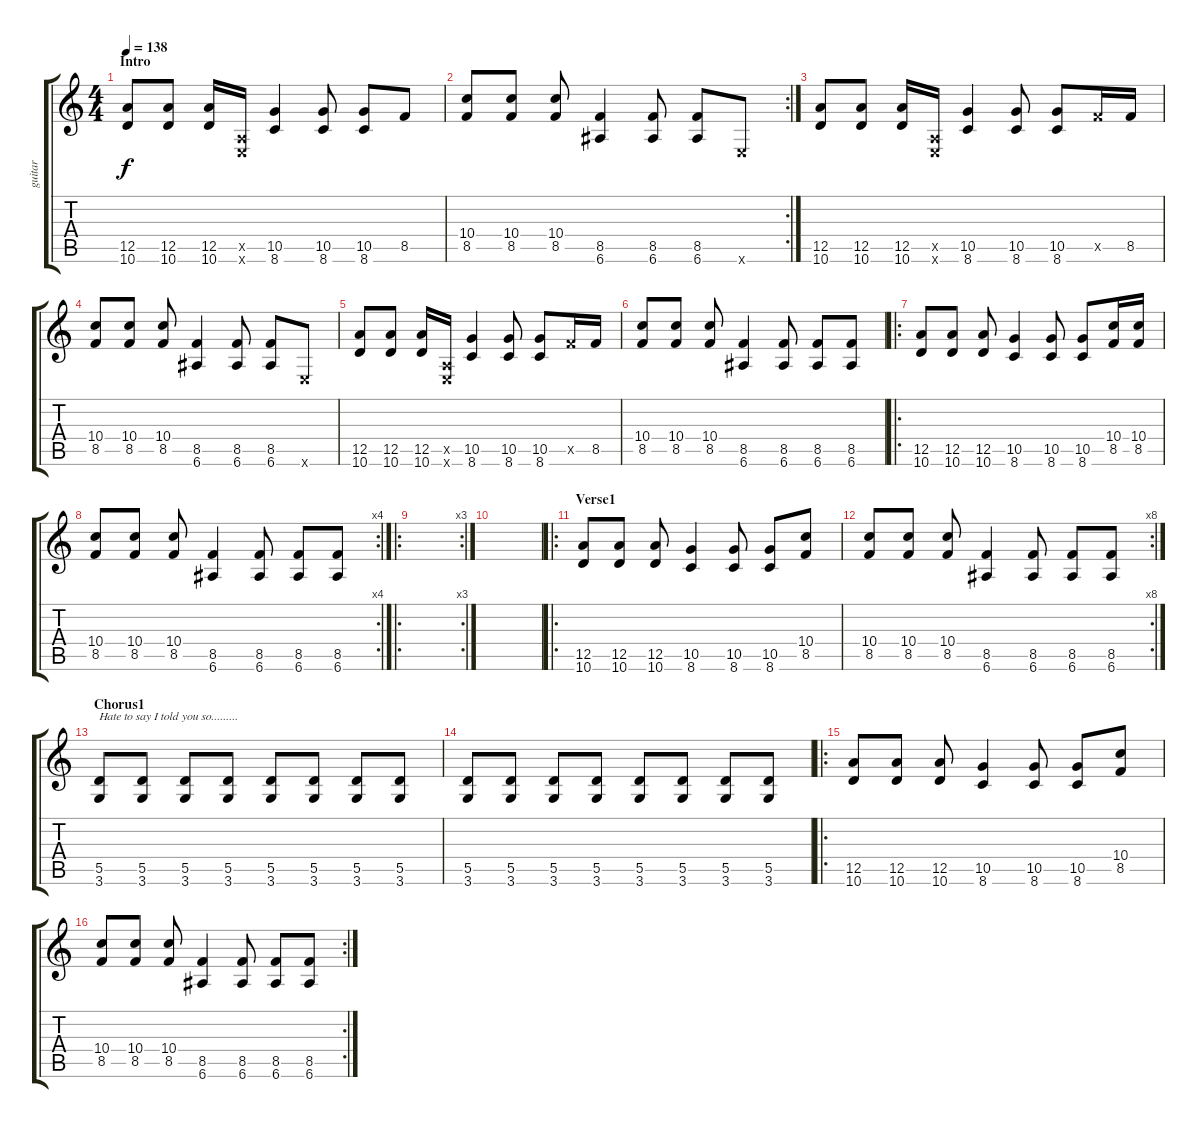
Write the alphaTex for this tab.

\track ("guitar" "guitar") {instrument acousticguitarsteel}
\staff {score tabs}
\tuning (E4 B3 G3 D3 A2 E2) {hide}
\ts (4 4)
\section ("" "Intro")
\tempo 138
\clef g2
\ks c
(12.5 10.6).8{dy f instrument acousticguitarsteel} (12.5 10.6).8 (12.5 10.6).16 (0.5{x} 0.6{x}).16 (10.5 8.6).4 (10.5 8.6).8 (10.5 8.6).8 8.5.8 |
\rc 2
(10.4 8.5).8 (10.4 8.5).8 (10.4 8.5).8 (8.5 6.6).4 (8.5 6.6).8 (8.5 6.6).8 0.6{x}.8 |
(12.5 10.6).8 (12.5 10.6).8 (12.5 10.6).16 (0.5{x} 0.6{x}).16 (10.5 8.6).4 (10.5 8.6).8 (10.5 8.6).8 8.5{x}.16 8.5.16 |
(10.4 8.5).8 (10.4 8.5).8 (10.4 8.5).8 (8.5 6.6).4 (8.5 6.6).8 (8.5 6.6).8 0.6{x}.8 |
(12.5 10.6).8 (12.5 10.6).8 (12.5 10.6).16 (0.5{x} 0.6{x}).16 (10.5 8.6).4 (10.5 8.6).8 (10.5 8.6).8 8.5{x}.16 8.5.16 |
(10.4 8.5).8 (10.4 8.5).8 (10.4 8.5).8 (8.5 6.6).4 (8.5 6.6).8 (8.5 6.6).8 (8.5 6.6).8 |
\ro
(12.5 10.6).8{volume 11} (12.5 10.6).8 (12.5 10.6).8 (10.5 8.6).4 (10.5 8.6).8 (10.5 8.6).8 (10.4 8.5).16 (10.4 8.5).16 |
\rc 4
(10.4 8.5).8 (10.4 8.5).8 (10.4 8.5).8 (8.5 6.6).4 (8.5 6.6).8 (8.5 6.6).8 (8.5 6.6).8 |
\ro
\rc 3
|
|
\ro
\section ("" "Verse1")
(12.5 10.6).8{volume 16} (12.5 10.6).8 (12.5 10.6).8 (10.5 8.6).4 (10.5 8.6).8 (10.5 8.6).8 (10.4 8.5).8 |
\rc 8
(10.4 8.5).8 (10.4 8.5).8 (10.4 8.5).8 (8.5 6.6).4 (8.5 6.6).8 (8.5 6.6).8 (8.5 6.6).8 |
\section ("" "Chorus1")
(5.5 3.6).8{txt "Hate to say I told you so........." instrument electricguitarmuted} (5.5 3.6).8 (5.5 3.6).8 (5.5 3.6).8 (5.5 3.6).8 (5.5 3.6).8 (5.5 3.6).8 (5.5 3.6).8 |
(5.5 3.6).8 (5.5 3.6).8 (5.5 3.6).8 (5.5 3.6).8 (5.5 3.6).8 (5.5 3.6).8 (5.5 3.6).8 (5.5 3.6).8 |
\ro
(12.5 10.6).8{instrument overdrivenguitar} (12.5 10.6).8 (12.5 10.6).8 (10.5 8.6).4 (10.5 8.6).8 (10.5 8.6).8 (10.4 8.5).8 |
\rc 2
(10.4 8.5).8 (10.4 8.5).8 (10.4 8.5).8 (8.5 6.6).4 (8.5 6.6).8 (8.5 6.6).8 (8.5 6.6).8
